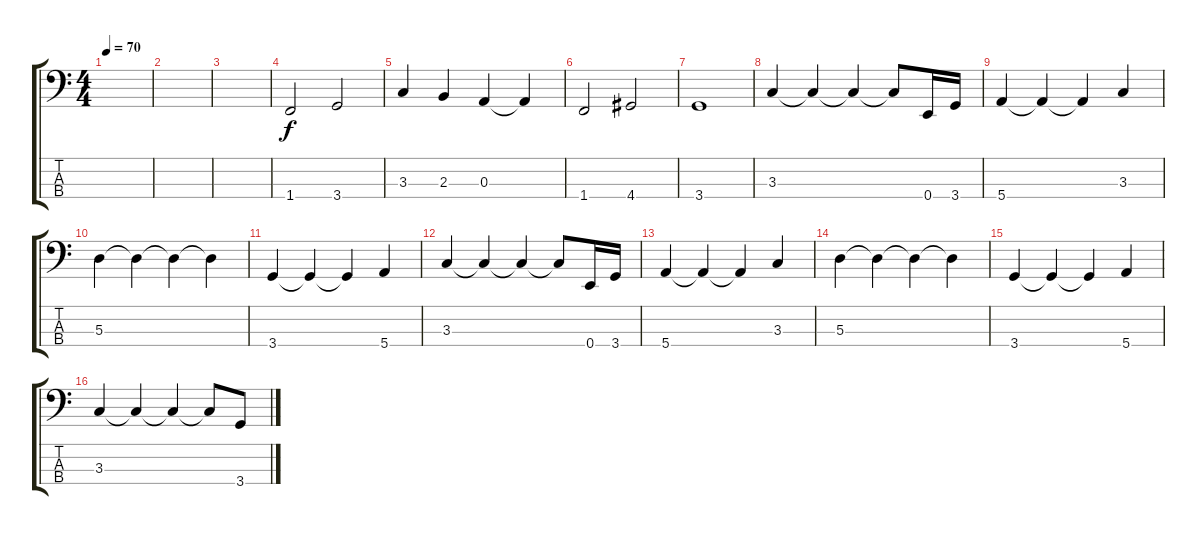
\track "" {instrument electricbassfinger}
\staff {score tabs}
\tuning (G2 D2 A1 E1) {hide}
\ts (4 4)
\tempo 70
\clef f4
\ks c
|
|
|
1.4.2 3.4.2 |
3.3.4 2.3.4 0.3.4 0.3{t}.4 |
1.4.2 4.4.2 |
3.4.1 |
3.3.4 3.3{t}.4 3.3{t}.4 3.3{t}.8 0.4.16 3.4.16 |
5.4.4 5.4{t}.4 5.4{t}.4 3.3.4 |
5.3.4 5.3{t}.4 5.3{t}.4 5.3{t}.4 |
3.4.4 3.4{t}.4 3.4{t}.4 5.4.4 |
3.3.4 3.3{t}.4 3.3{t}.4 3.3{t}.8 0.4.16 3.4.16 |
5.4.4 5.4{t}.4 5.4{t}.4 3.3.4 |
5.3.4 5.3{t}.4 5.3{t}.4 5.3{t}.4 |
3.4.4 3.4{t}.4 3.4{t}.4 5.4.4 |
3.3.4 3.3{t}.4 3.3{t}.4 3.3{t}.8 3.4.8
